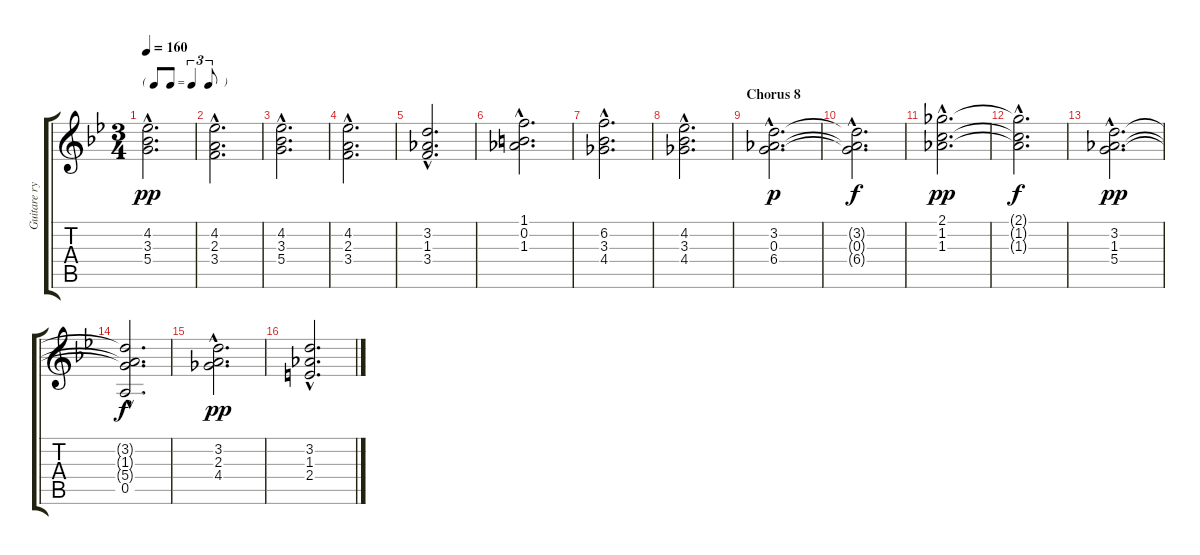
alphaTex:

\track ("Guitare rythmique" "Guitare ry") {instrument electricguitarjazz}
\staff {score tabs}
\tuning (E4 B3 G3 D3 A2 E2) {hide}
\ts (3 4)
\tf triplet8th
\tempo 160
\clef g2
\ks bb
(4.2{hac} 3.3 5.4{hac}).2{d dy pp} |
(4.2{hac} 2.3 3.4{hac}).2{d} |
(4.2{hac} 3.3 5.4{hac}).2{d} |
(4.2{hac} 2.3 3.4{hac}).2{d} |
(3.2{hac} 1.3 3.4{hac}).2{d} |
(1.1{hac} 0.2 1.3{hac}).2{d} |
(6.2{hac} 3.3 4.4{hac}).2{d} |
(4.2{hac} 3.3 4.4{hac}).2{d} |
\section ("" "Chorus 8")
(3.2{hac} 0.3{hac} 6.4{hac}).2{d dy p} |
(3.2{hac t} 0.3{hac t} 6.4{hac t}).2{d dy f} |
(2.1{hac} 1.2{hac} 1.3{hac}).2{d dy pp} |
(2.1{hac t} 1.2{hac t} 1.3{hac t}).2{d dy f} |
(3.2{hac} 1.3{hac} 5.4{hac}).2{d dy pp} |
(3.2{hac t} 1.3{hac t} 5.4{hac t} 0.5{hac}).2{d dy f} |
(3.2{hac} 2.3 4.4{hac}).2{d dy pp} |
(3.2{hac} 1.3 2.4{hac}).2{d}
